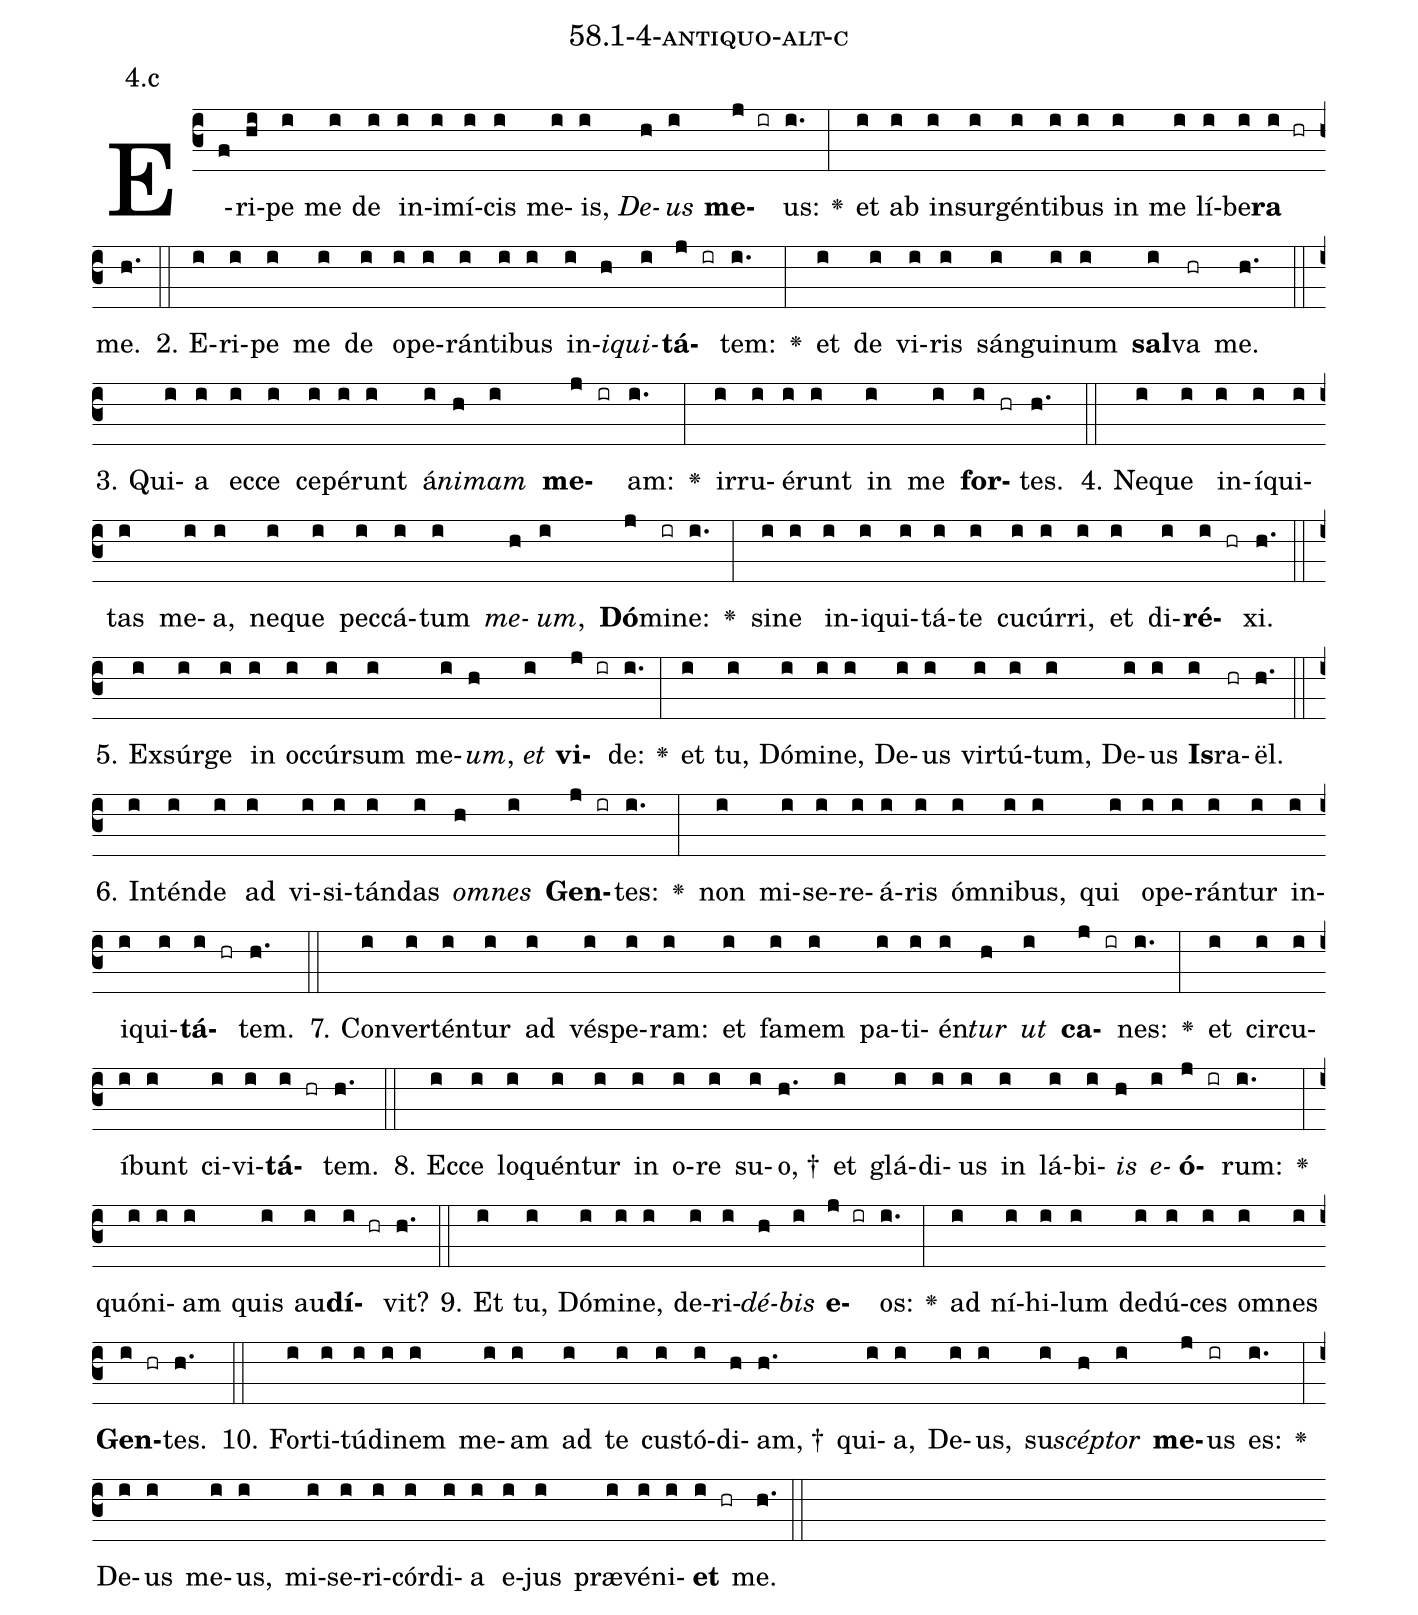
name: 58.1-4-antiquo-alt-c;
annotation: 4.c;
%%
(c3)E(f)ri(hi)pe(i) me(i) de(i) in(i)i(i)mí(i)cis(i) me(i)is,(i) <i>De</i>(h)<i>us</i>(i) <b>me</b>(j ir)us:(i.) <v>\greheightstar</v>(:) et(i) ab(i) in(i)sur(i)gén(i)ti(i)bus(i) in(i) me(i) lí(i)be(i)<b>ra</b>(i hr) me.(h.) (::)
2. E(i)ri(i)pe(i) me(i) de(i) o(i)pe(i)rán(i)ti(i)bus(i) in(i)<i>i</i>(h)<i>qui</i>(i)<b>tá</b>(j ir)tem:(i.) <v>\greheightstar</v>(:) et(i) de(i) vi(i)ris(i) sán(i)gui(i)num(i) <b>sal</b>(i)va(hr) me.(h.) (::)
3. Qui(i)a(i) ec(i)ce(i) ce(i)pé(i)runt(i) á(i)<i>ni</i>(h)<i>mam</i>(i) <b>me</b>(j ir)am:(i.) <v>\greheightstar</v>(:) ir(i)ru(i)é(i)runt(i) in(i) me(i) <b>for</b>(i hr)tes.(h.) (::)
4. Ne(i)que(i) in(i)í(i)qui(i)tas(i) me(i)a,(i) ne(i)que(i) pec(i)cá(i)tum(i) <i>me</i>(h)<i>um</i>,(i) <b>Dó</b>(j)mi(ir)ne:(i.) <v>\greheightstar</v>(:) si(i)ne(i) in(i)i(i)qui(i)tá(i)te(i) cu(i)cúr(i)ri,(i) et(i) di(i)<b>ré</b>(i hr)xi.(h.) (::)
5. Ex(i)súr(i)ge(i) in(i) oc(i)cúr(i)sum(i) me(i)<i>um</i>,(h) <i>et</i>(i) <b>vi</b>(j ir)de:(i.) <v>\greheightstar</v>(:) et(i) tu,(i) Dó(i)mi(i)ne,(i) De(i)us(i) vir(i)tú(i)tum,(i) De(i)us(i) <b>Is</b>(i)ra(hr)ël.(h.) (::)
6. In(i)tén(i)de(i) ad(i) vi(i)si(i)tán(i)das(i) <i>om</i>(h)<i>nes</i>(i) <b>Gen</b>(j ir)tes:(i.) <v>\greheightstar</v>(:) non(i) mi(i)se(i)re(i)á(i)ris(i) óm(i)ni(i)bus,(i) qui(i) o(i)pe(i)rán(i)tur(i) in(i)i(i)qui(i)<b>tá</b>(i hr)tem.(h.) (::)
7. Con(i)ver(i)tén(i)tur(i) ad(i) vés(i)pe(i)ram:(i) et(i) fa(i)mem(i) pa(i)ti(i)én(i)<i>tur</i>(h) <i>ut</i>(i) <b>ca</b>(j ir)nes:(i.) <v>\greheightstar</v>(:) et(i) cir(i)cu(i)í(i)bunt(i) ci(i)vi(i)<b>tá</b>(i hr)tem.(h.) (::)
8. Ec(i)ce(i) lo(i)quén(i)tur(i) in(i) o(i)re(i) su(i)o, †(h.) et(i) glá(i)di(i)us(i) in(i) lá(i)bi(i)<i>is</i>(h) <i>e</i>(i)<b>ó</b>(j ir)rum:(i.) <v>\greheightstar</v>(:) quón(i)i(i)am(i) quis(i) au(i)<b>dí</b>(i hr)vit?(h.) (::)
9. Et(i) tu,(i) Dó(i)mi(i)ne,(i) de(i)ri(i)<i>dé</i>(h)<i>bis</i>(i) <b>e</b>(j ir)os:(i.) <v>\greheightstar</v>(:) ad(i) ní(i)hi(i)lum(i) de(i)dú(i)ces(i) om(i)nes(i) <b>Gen</b>(i hr)tes.(h.) (::)
10. For(i)ti(i)tú(i)di(i)nem(i) me(i)am(i) ad(i) te(i) cus(i)tó(i)di(h)am, †(h.) qui(i)a,(i) De(i)us,(i) su(i)<i>scép</i>(h)<i>tor</i>(i) <b>me</b>(j)us(ir) es:(i.) <v>\greheightstar</v>(:) De(i)us(i) me(i)us,(i) mi(i)se(i)ri(i)cór(i)di(i)a(i) e(i)jus(i) præ(i)vé(i)ni(i)<b>et</b>(i hr) me.(h.) (::)
